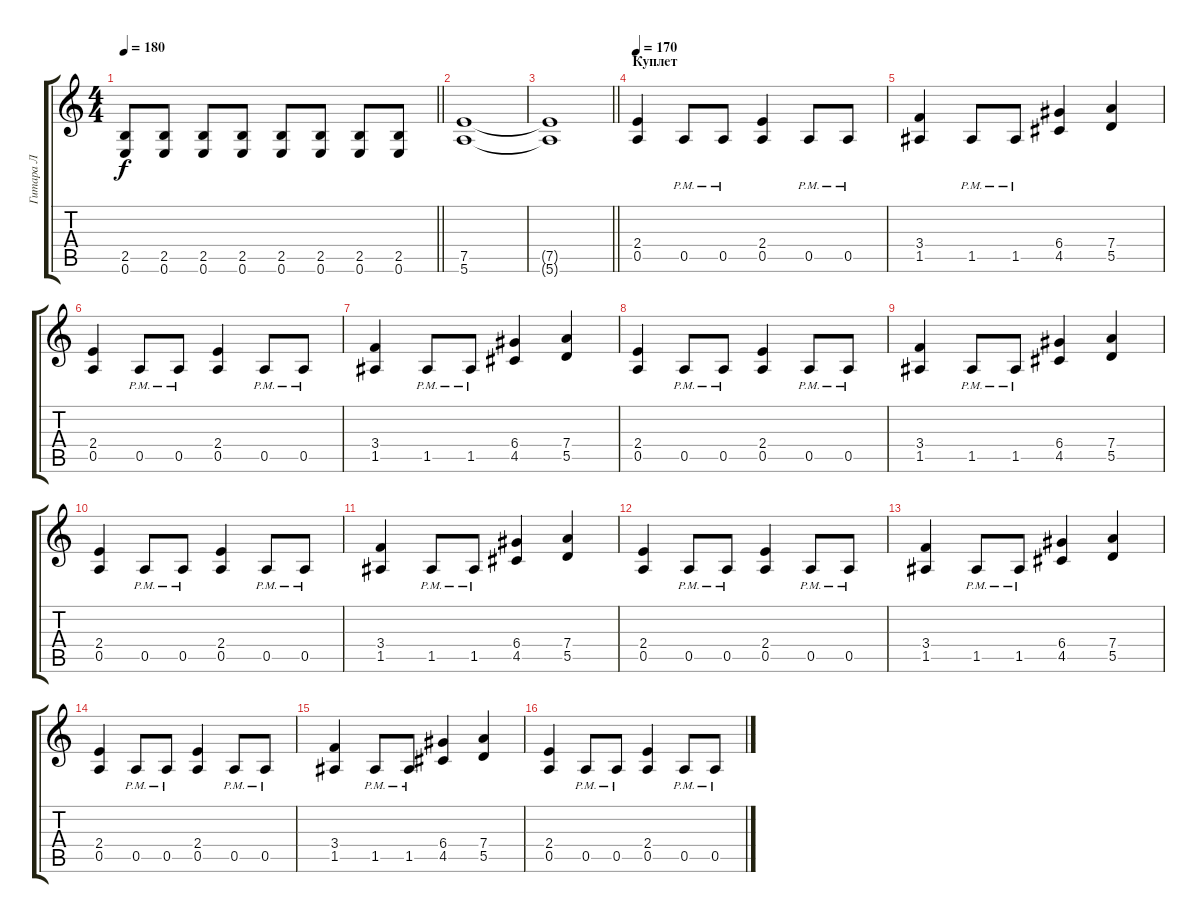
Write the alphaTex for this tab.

\track ("Гитара Л" "Гитара Л") {instrument distortionguitar}
\staff {score tabs}
\tuning (E4 B3 G3 D3 A2 E2) {hide}
\ts (4 4)
\tempo 180
\clef g2
\barLineRight lightlight
\ks c
(2.5 0.6).8{dy f} (2.5 0.6).8 (2.5 0.6).8 (2.5 0.6).8 (2.5 0.6).8 (2.5 0.6).8 (2.5 0.6).8 (2.5 0.6).8 |
(7.5 5.6).1 |
\barLineRight lightlight
(7.5{t} 5.6{t}).1 |
\section ("" "Куплет")
\tempo 170
(2.4 0.5).4 0.5{pm}.8 0.5{pm}.8 (2.4 0.5).4 0.5{pm}.8 0.5{pm}.8 |
(3.4 1.5).4 1.5{pm}.8 1.5{pm}.8 (6.4 4.5).4 (7.4 5.5).4 |
(2.4 0.5).4 0.5{pm}.8 0.5{pm}.8 (2.4 0.5).4 0.5{pm}.8 0.5{pm}.8 |
(3.4 1.5).4 1.5{pm}.8 1.5{pm}.8 (6.4 4.5).4 (7.4 5.5).4 |
(2.4 0.5).4 0.5{pm}.8 0.5{pm}.8 (2.4 0.5).4 0.5{pm}.8 0.5{pm}.8 |
(3.4 1.5).4 1.5{pm}.8 1.5{pm}.8 (6.4 4.5).4 (7.4 5.5).4 |
(2.4 0.5).4 0.5{pm}.8 0.5{pm}.8 (2.4 0.5).4 0.5{pm}.8 0.5{pm}.8 |
(3.4 1.5).4 1.5{pm}.8 1.5{pm}.8 (6.4 4.5).4 (7.4 5.5).4 |
(2.4 0.5).4 0.5{pm}.8 0.5{pm}.8 (2.4 0.5).4 0.5{pm}.8 0.5{pm}.8 |
(3.4 1.5).4 1.5{pm}.8 1.5{pm}.8 (6.4 4.5).4 (7.4 5.5).4 |
(2.4 0.5).4 0.5{pm}.8 0.5{pm}.8 (2.4 0.5).4 0.5{pm}.8 0.5{pm}.8 |
(3.4 1.5).4 1.5{pm}.8 1.5{pm}.8 (6.4 4.5).4 (7.4 5.5).4 |
(2.4 0.5).4 0.5{pm}.8 0.5{pm}.8 (2.4 0.5).4 0.5{pm}.8 0.5{pm}.8
